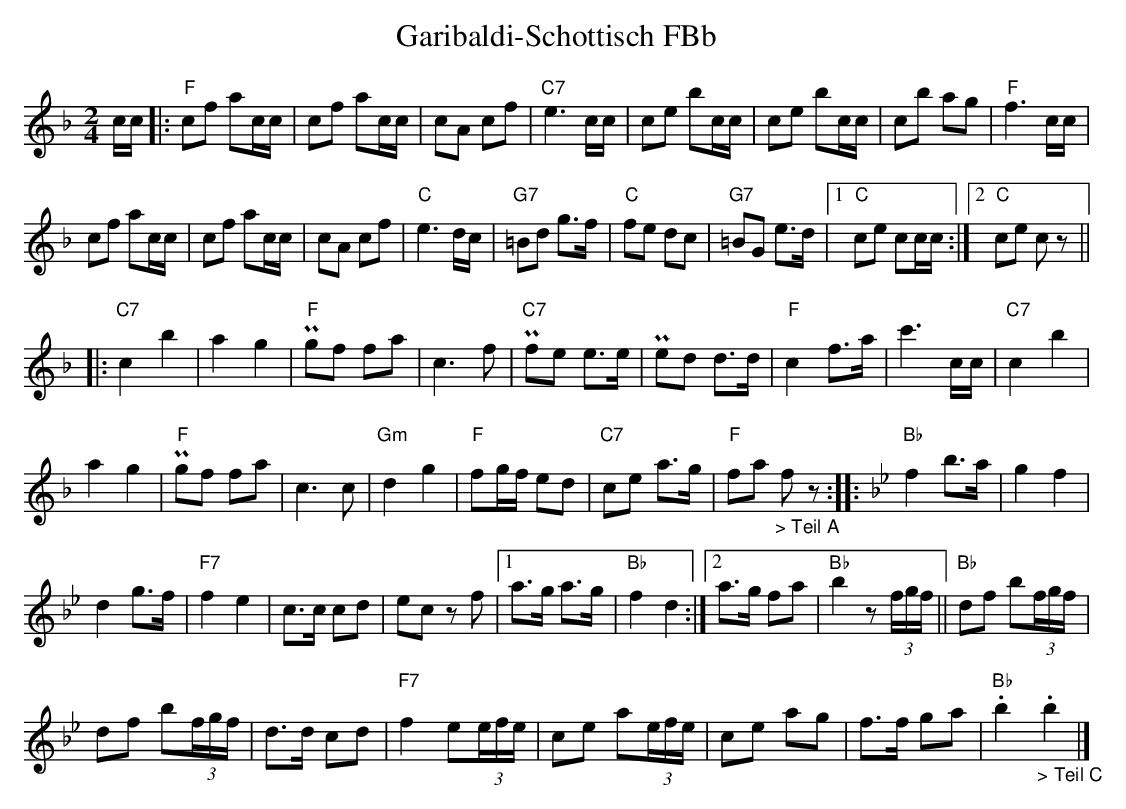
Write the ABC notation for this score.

X:1
T: Garibaldi-Schottisch FBb
M:2/4
L:1/16
K:F
cc |: "F"c2f2 a2cc | c2f2 a2cc | c2A2 c2f2 | "C7"e6cc | c2e2 b2cc | c2e2 b2cc | c2b2 a2g2 | "F"f6 cc |
c2f2 a2cc | c2f2 a2cc | c2A2 c2f2 | "C"e6dc | "G7"=B2d2 g3f | "C"f2e2 d2c2 | "G7"=B2G2 e3d |1 "C"c2e2 c2cc :|2 "C"c2e2 c2z2 ||
|: [L:1/8] "C7"c2b2 | a2g2 | "F"Pgf fa | c3f | "C7"Pfe e>e | Ped d>d | "F"c2 f>a | c'3c/c/ | "C7"c2b2 |
a2g2 | "F"Pgf fa | c3c | "Gm"d2g2 | "F"fg/f/ ed | "C7"ce a>g | "F"fa "_> Teil A"fz :: [K:Bb] "Bb"f2 b>a | g2f2 |
d2 g>f | "F7"f2e2 | c>c cd | ec zf |1 a>g a>g | "Bb"f2d2 :|2 a>g fa | "Bb"b2 z(3f/g/f/ || "Bb"df b(3f/g/f/ |
df b(3f/g/f/ | d>d cd | "F7"f2 e(3e/f/e/ | ce a(3e/f/e/ | ce ag | f>f ga | "Bb".b2 "_> Teil C".b2 |]
